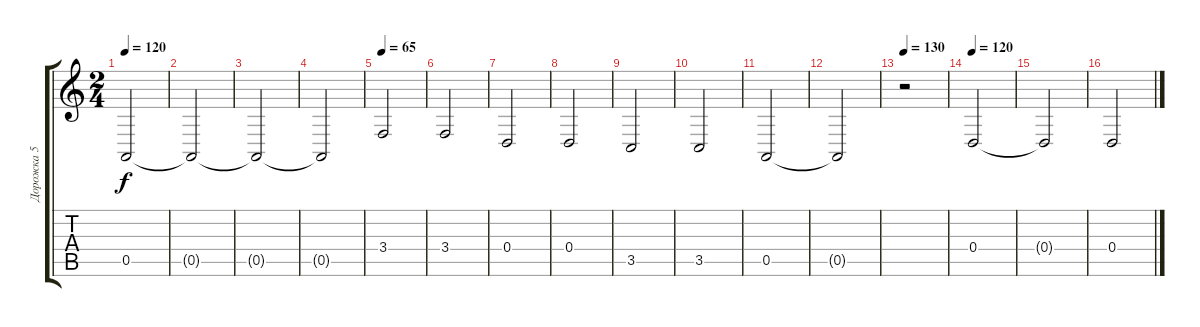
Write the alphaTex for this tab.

\track ("Дорожка 5" "Дорожка 5") {instrument lead8bassandlead}
\staff {score tabs}
\tuning (E4 B3 G3 D3 A2 E2) {hide}
\ts (2 4)
\tempo 120
\clef g2
\ks c
0.5.2{dy f} |
0.5{t}.2 |
0.5{t}.2 |
0.5{t}.2 |
\tempo 65
3.4.2 |
3.4.2 |
0.4.2 |
0.4.2 |
3.5.2 |
3.5.2 |
0.5.2 |
0.5{t}.2 |
\tempo 130
r.2 |
\tempo 120
0.4.2 |
0.4{t}.2 |
0.4.2
